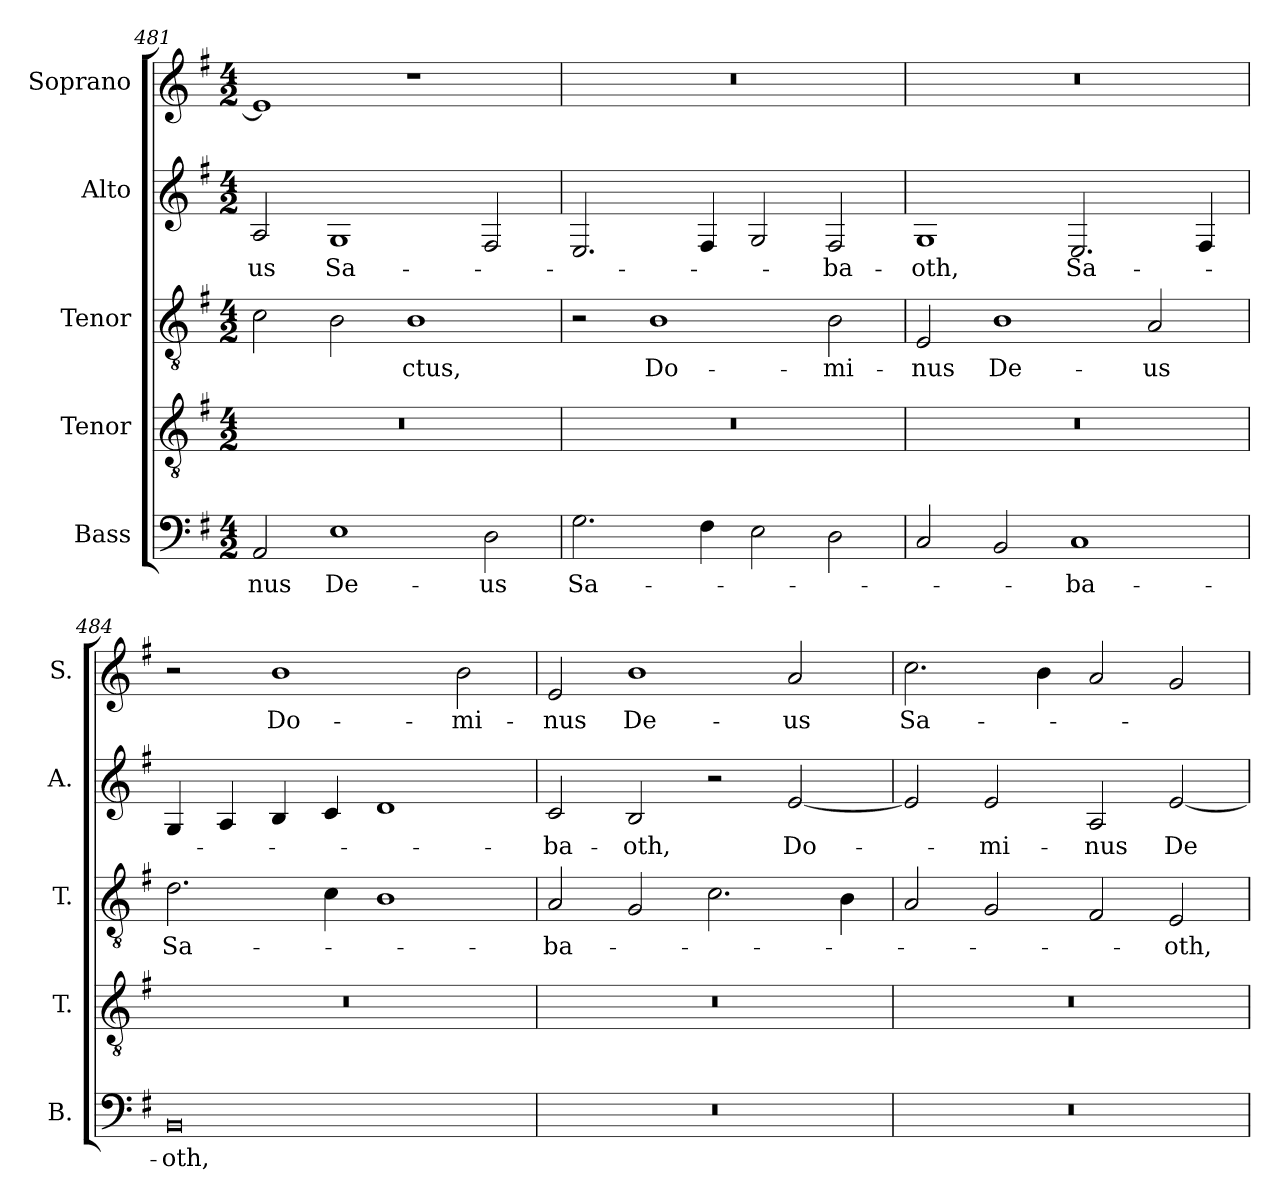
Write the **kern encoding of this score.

**kern	**text	**kern	**kern	**text	**kern	**text	**kern	**text
*part5	*part5	*part4	*part3	*part3	*part2	*part2	*part1	*part1
*staff5	*staff5	*staff4	*staff3	*staff3	*staff2	*staff2	*staff1	*staff1
*I"Bass	*	*I"Tenor	*I"Tenor	*	*I"Alto	*	*I"Soprano	*
*I'B.	*	*I'T.	*I'T.	*	*I'A.	*	*I'S.	*
*clefF4	*	*clefGv2	*clefGv2	*	*clefG2	*	*clefG2	*
*	*	*ITrd7c12	*ITrd7c12	*	*	*	*	*
*k[f#]	*	*k[f#]	*k[f#]	*	*k[f#]	*	*k[f#]	*
*G:	*	*G:	*G:	*	*G:	*	*G:	*
*M4/2	*	*M4/2	*M4/2	*	*M4/2	*	*M4/2	*
=481	=481	=481	=481	=481	=481	=481	=481	=481
!	!LO:LY:b:color=#000000	!LO:N:vis=1	!	!	!	!	!	!
!	!	!	!	!	!	!LO:LY:b:color=#000000	!	!
2AAi/	-nus	0r	2Ci\	.	2Ai/	-us	1ei]	.
!	!LO:LY:b:color=#000000	!	!	!	!	!	!	!
!	!	!	!	!	!	!LO:LY:b:color=#000000	!	!
1Ei	De-	.	2BBi\	.	1Gi	Sa-	.	.
!	!	!	!	!LO:LY:b:color=#000000	!	!	!	!
.	.	.	1BBi	-ctus,	.	.	1r	.
!	!LO:LY:b:color=#000000	!	!	!	!	!	!	!
2Di\	-us	.	.	.	2F#i/	.	.	.
=482	=482	=482	=482	=482	=482	=482	=482	=482
!	!LO:LY:b:color=#000000	!LO:N:vis=1	!	!	!	!	!LO:N:vis=1	!
2.Gi\	Sa-	0r	2r	.	2.Ei/	.	0r	.
!	!	!	!	!LO:LY:b:color=#000000	!	!	!	!
.	.	.	1BBi	Do-	.	.	.	.
4F#i\	.	.	.	.	4F#i/	.	.	.
2Ei\	.	.	.	.	2Gi/	.	.	.
!	!	!	!	!LO:LY:b:color=#000000	!	!	!	!
!	!	!	!	!	!	!LO:LY:b:color=#000000	!	!
2Di\	.	.	2BBi\	-mi-	2F#i/	-ba-	.	.
=483	=483	=483	=483	=483	=483	=483	=483	=483
!	!	!LO:N:vis=1	!	!	!	!	!	!
!	!	!	!	!LO:LY:b:color=#000000	!	!	!	!
!	!	!	!	!	!	!LO:LY:b:color=#000000	!LO:N:vis=1	!
2Ci/	.	0r	2EEi/	-nus	1Gi	-oth,	0r	.
!	!	!	!	!LO:LY:b:color=#000000	!	!	!	!
2BBi/	.	.	1BBi	De-	.	.	.	.
!	!LO:LY:b:color=#000000	!	!	!	!	!	!	!
!	!	!	!	!	!	!LO:LY:b:color=#000000	!	!
1Ci	-ba-	.	.	.	2.Ei/	Sa-	.	.
!	!	!	!	!LO:LY:b:color=#000000	!	!	!	!
.	.	.	2AAi/	-us	.	.	.	.
.	.	.	.	.	4F#i/	.	.	.
=484	=484	=484	=484	=484	=484	=484	=484	=484
!	!LO:LY:b:color=#000000	!LO:N:vis=1	!	!	!	!	!	!
!	!	!	!	!LO:LY:b:color=#000000	!	!	!	!
0BBi	-oth,	0r	2.Di\	Sa-	4Gi/	.	2r	.
.	.	.	.	.	4Ai/	.	.	.
!	!	!	!	!	!	!	!	!LO:LY:b:color=#000000
.	.	.	.	.	4Bi/	.	1bi	Do-
.	.	.	4Ci\	.	4ci/	.	.	.
.	.	.	1BBi	.	1di	.	.	.
!	!	!	!	!	!	!	!	!LO:LY:b:color=#000000
.	.	.	.	.	.	.	2bi\	-mi-
=485	=485	=485	=485	=485	=485	=485	=485	=485
!LO:N:vis=1	!	!LO:N:vis=1	!	!	!	!	!	!
!	!	!	!	!LO:LY:b:color=#000000	!	!	!	!
!	!	!	!	!	!	!LO:LY:b:color=#000000	!	!
!	!	!	!	!	!	!	!	!LO:LY:b:color=#000000
0r	.	0r	2AAi/	-ba-	2ci/	-ba-	2ei/	-nus
!	!	!	!	!	!	!LO:LY:b:color=#000000	!	!
!	!	!	!	!	!	!	!	!LO:LY:b:color=#000000
.	.	.	2GGi/	.	2Bi/	-oth,	1bi	De-
.	.	.	2.Ci\	.	2r	.	.	.
!	!	!	!	!	!	!LO:LY:b:color=#000000	!	!
!	!	!	!	!	!	!	!	!LO:LY:b:color=#000000
.	.	.	.	.	[2ei/	Do-	2ai/	-us
.	.	.	4BBi\	.	.	.	.	.
=486	=486	=486	=486	=486	=486	=486	=486	=486
!LO:N:vis=1	!	!LO:N:vis=1	!	!	!	!	!	!
!	!	!	!	!	!	!	!	!LO:LY:b:color=#000000
0r	.	0r	2AAi/	.	2ei/]	.	2.cci\	Sa-
!	!	!	!	!	!	!LO:LY:b:color=#000000	!	!
.	.	.	2GGi/	.	2ei/	-mi-	.	.
.	.	.	.	.	.	.	4bi\	.
!	!	!	!	!	!	!LO:LY:b:color=#000000	!	!
.	.	.	2FF#i/	.	2Ai/	-nus	2ai/	.
!	!	!	!	!LO:LY:b:color=#000000	!	!	!	!
!	!	!	!	!	!	!LO:LY:b:color=#000000	!	!
.	.	.	2EEi/	-oth,	[2ei/	De-	2gi/	.
=	=	=	=	=	=	=	=	=
*-	*-	*-	*-	*-	*-	*-	*-	*-
